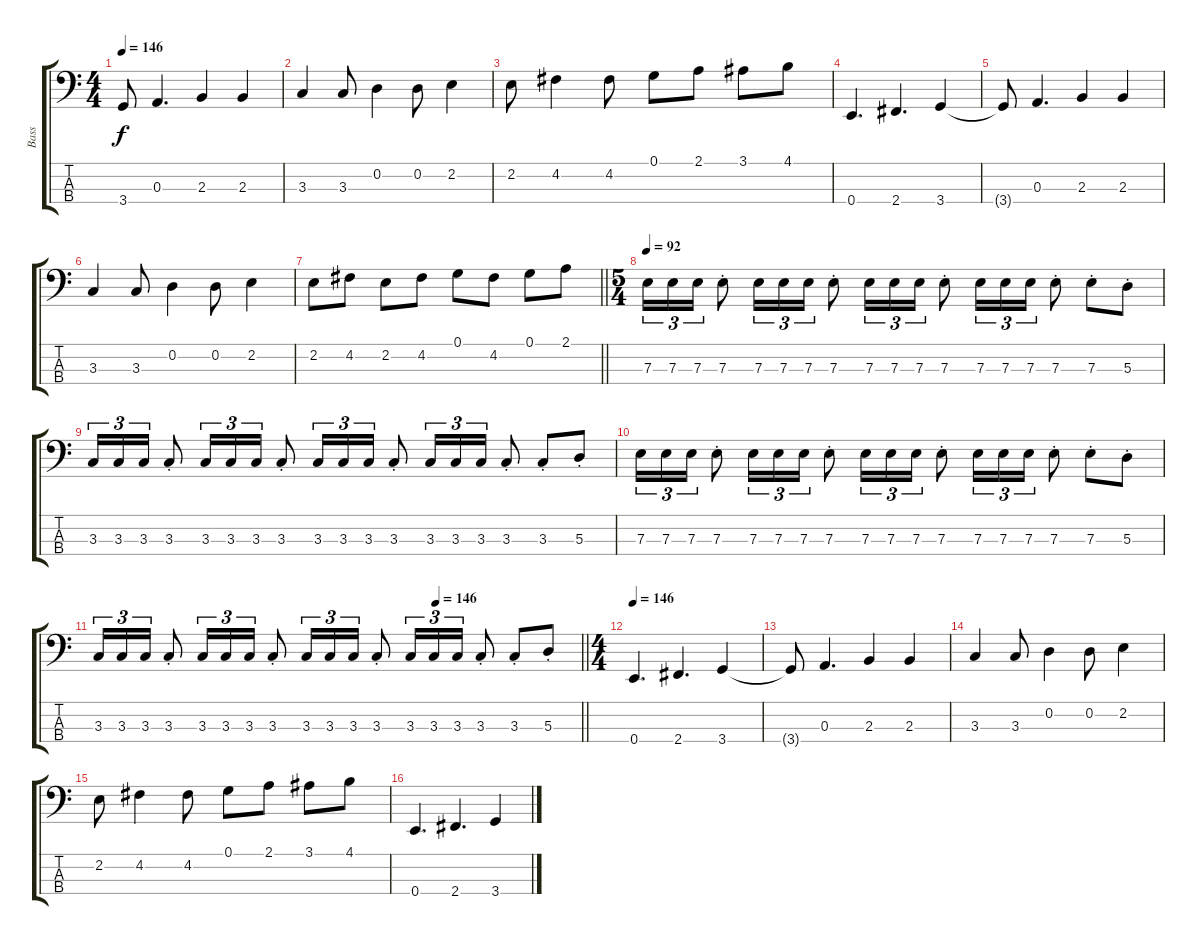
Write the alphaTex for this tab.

\track ("Bass" "Bass") {instrument electricbasspick}
\staff {score tabs}
\tuning (G2 D2 A1 E1) {hide}
\ts (4 4)
\tempo 146
\clef f4
\ks c
3.4{t}.8{dy f} 0.3.4{d} 2.3.4 2.3.4 |
3.3.4 3.3.8 0.2.4 0.2.8 2.2.4 |
2.2.8 4.2.4 4.2.8 0.1.8 2.1.8 3.1.8 4.1.8 |
0.4.4{d} 2.4.4{d} 3.4.4 |
3.4{t}.8 0.3.4{d} 2.3.4 2.3.4 |
3.3.4 3.3.8 0.2.4 0.2.8 2.2.4 |
\barLineRight lightlight
2.2.8 4.2.8 2.2.8 4.2.8 0.1.8 4.2.8 0.1.8 2.1.8 |
\ts (5 4)
\tempo 92
7.3.16{tu (3 2)} 7.3.16{tu (3 2)} 7.3.16{tu (3 2)} 7.3{st}.8 7.3.16{tu (3 2)} 7.3.16{tu (3 2)} 7.3.16{tu (3 2)} 7.3{st}.8 7.3.16{tu (3 2)} 7.3.16{tu (3 2)} 7.3.16{tu (3 2)} 7.3{st}.8 7.3.16{tu (3 2)} 7.3.16{tu (3 2)} 7.3.16{tu (3 2)} 7.3{st}.8 7.3{st}.8 5.3{st}.8 |
3.3.16{tu (3 2)} 3.3.16{tu (3 2)} 3.3.16{tu (3 2)} 3.3{st}.8 3.3.16{tu (3 2)} 3.3.16{tu (3 2)} 3.3.16{tu (3 2)} 3.3{st}.8 3.3.16{tu (3 2)} 3.3.16{tu (3 2)} 3.3.16{tu (3 2)} 3.3{st}.8 3.3.16{tu (3 2)} 3.3.16{tu (3 2)} 3.3.16{tu (3 2)} 3.3{st}.8 3.3{st}.8 5.3{st}.8 |
7.3.16{tu (3 2)} 7.3.16{tu (3 2)} 7.3.16{tu (3 2)} 7.3{st}.8 7.3.16{tu (3 2)} 7.3.16{tu (3 2)} 7.3.16{tu (3 2)} 7.3{st}.8 7.3.16{tu (3 2)} 7.3.16{tu (3 2)} 7.3.16{tu (3 2)} 7.3{st}.8 7.3.16{tu (3 2)} 7.3.16{tu (3 2)} 7.3.16{tu (3 2)} 7.3{st}.8 7.3{st}.8 5.3{st}.8 |
\tempo (146 0.7)
\barLineRight lightlight
3.3.16{tu (3 2)} 3.3.16{tu (3 2)} 3.3.16{tu (3 2)} 3.3{st}.8 3.3.16{tu (3 2)} 3.3.16{tu (3 2)} 3.3.16{tu (3 2)} 3.3{st}.8 3.3.16{tu (3 2)} 3.3.16{tu (3 2)} 3.3.16{tu (3 2)} 3.3{st}.8 3.3.16{tu (3 2)} 3.3.16{tu (3 2)} 3.3.16{tu (3 2)} 3.3{st}.8 3.3{st}.8 5.3{st}.8 |
\ts (4 4)
\tempo 146
0.4.4{d} 2.4.4{d} 3.4.4 |
3.4{t}.8 0.3.4{d} 2.3.4 2.3.4 |
3.3.4 3.3.8 0.2.4 0.2.8 2.2.4 |
2.2.8 4.2.4 4.2.8 0.1.8 2.1.8 3.1.8 4.1.8 |
0.4.4{d} 2.4.4{d} 3.4.4
